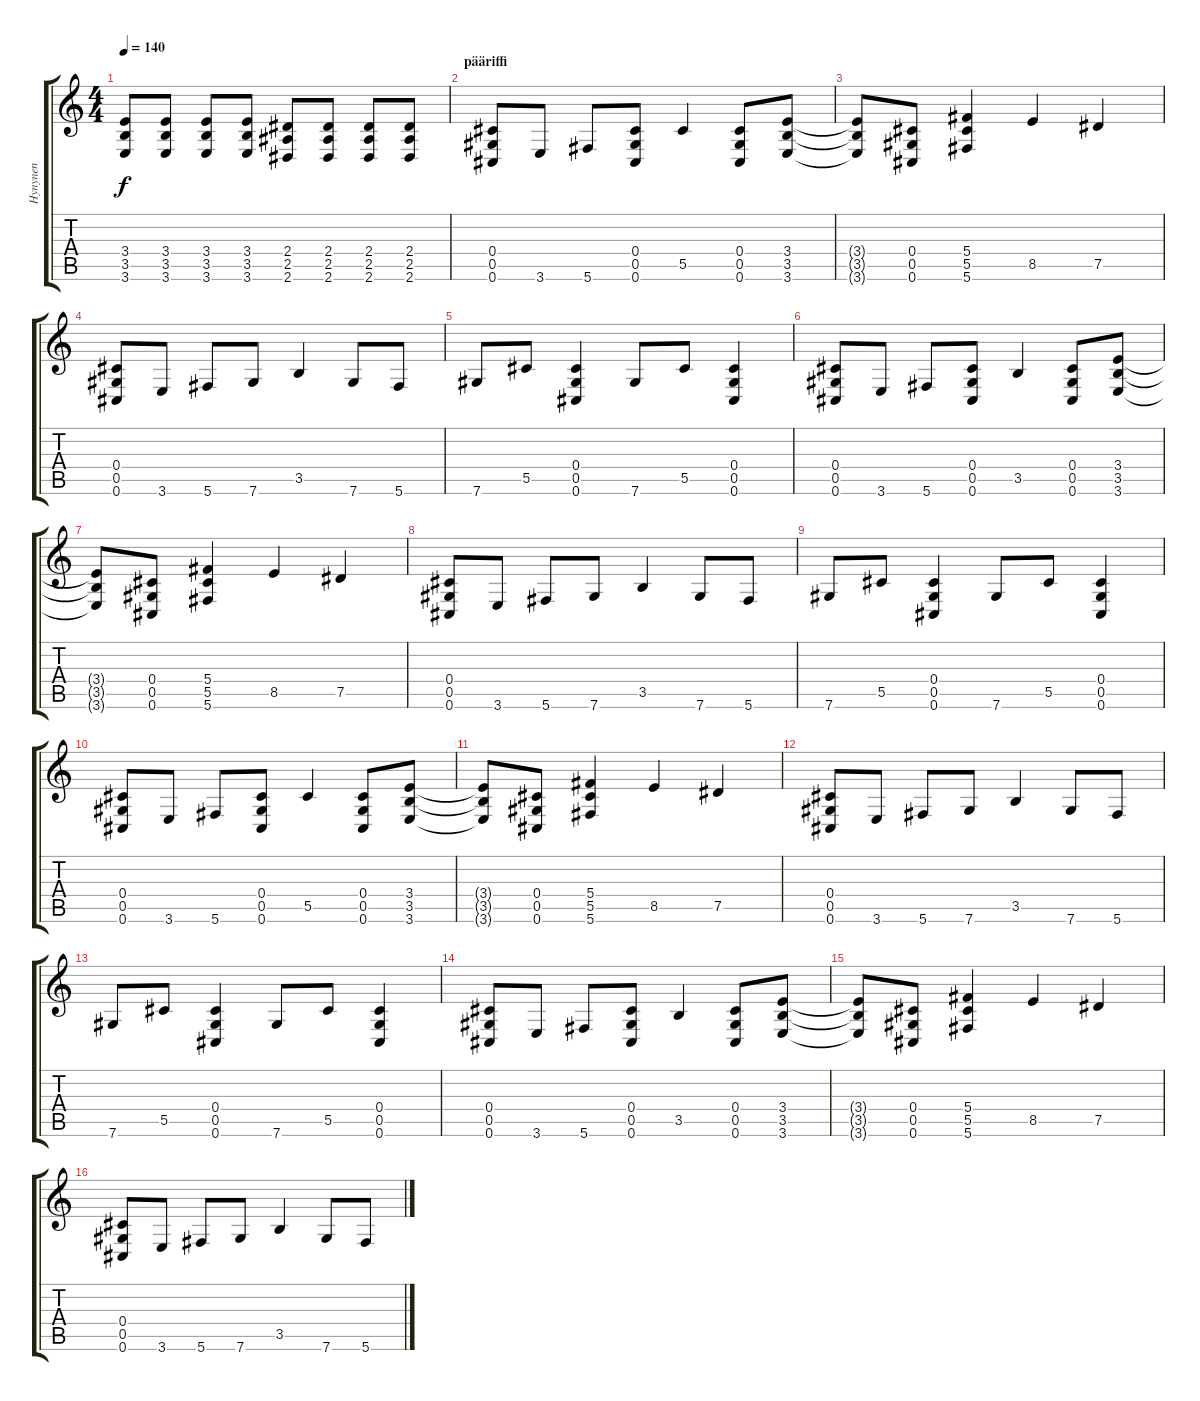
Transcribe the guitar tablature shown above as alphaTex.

\track ("Hynynen" "Hynynen") {instrument distortionguitar}
\staff {score tabs}
\tuning (Eb4 Bb3 Gb3 Db3 Ab2 Db2) {hide}
\ts (4 4)
\tempo 140
\clef g2
\ks c
(3.4 3.5 3.6).8{dy f} (3.4 3.5 3.6).8 (3.4 3.5 3.6).8 (3.4 3.5 3.6).8 (2.4 2.5 2.6).8 (2.4 2.5 2.6).8 (2.4 2.5 2.6).8 (2.4 2.5 2.6).8 |
\section ("" "pääriffi")
(0.4 0.5 0.6).8 3.6.8 5.6.8 (0.4 0.5 0.6).8 5.5.4 (0.4 0.5 0.6).8 (3.4 3.5 3.6).8 |
(3.4{t} 3.5{t} 3.6{t}).8 (0.4 0.5 0.6).8 (5.4 5.5 5.6).4 8.5.4 7.5.4 |
(0.4 0.5 0.6).8 3.6.8 5.6.8 7.6.8 3.5.4 7.6.8 5.6.8 |
7.6.8 5.5.8 (0.4 0.5 0.6).4 7.6.8 5.5.8 (0.4 0.5 0.6).4 |
(0.4 0.5 0.6).8 3.6.8 5.6.8 (0.4 0.5 0.6).8 3.5.4 (0.4 0.5 0.6).8 (3.4 3.5 3.6).8 |
(3.4{t} 3.5{t} 3.6{t}).8 (0.4 0.5 0.6).8 (5.4 5.5 5.6).4 8.5.4 7.5.4 |
(0.4 0.5 0.6).8 3.6.8 5.6.8 7.6.8 3.5.4 7.6.8 5.6.8 |
7.6.8 5.5.8 (0.4 0.5 0.6).4 7.6.8 5.5.8 (0.4 0.5 0.6).4 |
(0.4 0.5 0.6).8 3.6.8 5.6.8 (0.4 0.5 0.6).8 5.5.4 (0.4 0.5 0.6).8 (3.4 3.5 3.6).8 |
(3.4{t} 3.5{t} 3.6{t}).8 (0.4 0.5 0.6).8 (5.4 5.5 5.6).4 8.5.4 7.5.4 |
(0.4 0.5 0.6).8 3.6.8 5.6.8 7.6.8 3.5.4 7.6.8 5.6.8 |
7.6.8 5.5.8 (0.4 0.5 0.6).4 7.6.8 5.5.8 (0.4 0.5 0.6).4 |
(0.4 0.5 0.6).8 3.6.8 5.6.8 (0.4 0.5 0.6).8 3.5.4 (0.4 0.5 0.6).8 (3.4 3.5 3.6).8 |
(3.4{t} 3.5{t} 3.6{t}).8 (0.4 0.5 0.6).8 (5.4 5.5 5.6).4 8.5.4 7.5.4 |
(0.4 0.5 0.6).8 3.6.8 5.6.8 7.6.8 3.5.4 7.6.8 5.6.8
